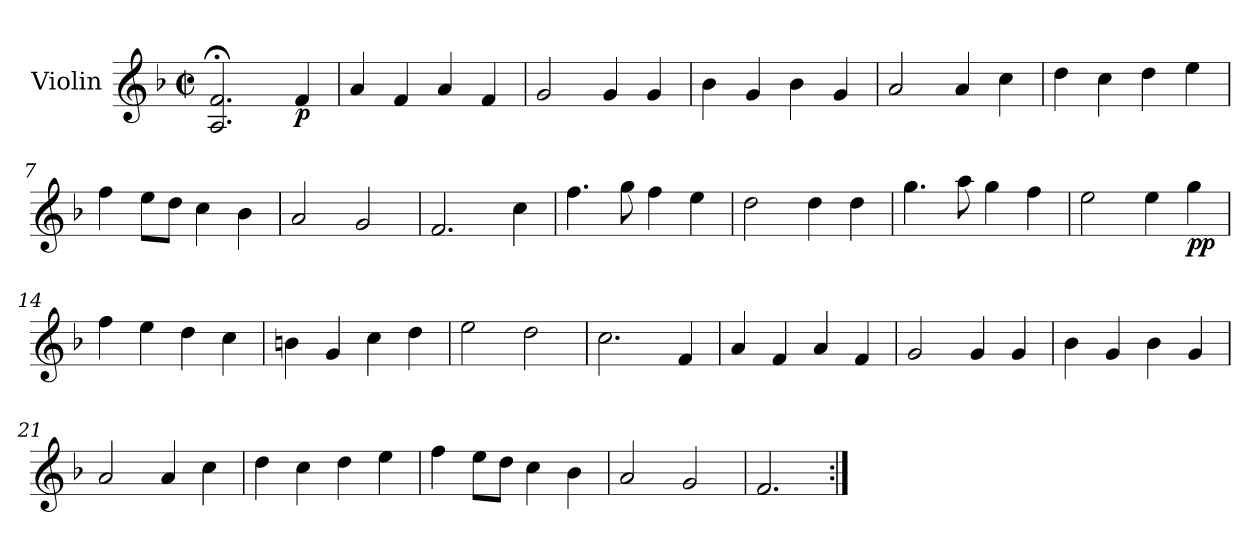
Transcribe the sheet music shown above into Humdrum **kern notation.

**kern	**dynam
*part1	*part1
*staff1	*staff1
*I"Violin	*
*I'Vln.	*
*clefG2	*
*k[b-]	*
*M2/2	*
*met(c|)	*
=1	=1
2.A;</ 2.f;</	.
!	!LO:DY:b
4f/	p
=2	=2
4a/	.
4f/	.
4a/	.
4f/	.
=3	=3
2g/	.
4g/	.
4g/	.
=4	=4
4b-\	.
4g/	.
4b-\	.
4g/	.
=5	=5
2a/	.
4a/	.
4cc\	.
=6	=6
4dd\	.
4cc\	.
4dd\	.
4ee\	.
=7	=7
4ff\	.
8ee\L	.
8dd\J	.
4cc\	.
4b-\	.
!!LO:LB:g=z
=8	=8
2a/	.
2g/	.
=9	=9
2.f/	.
4cc\	.
=10	=10
4.ff\	.
8gg\	.
4ff\	.
4ee\	.
=11	=11
2dd\	.
4dd\	.
4dd\	.
=12	=12
4.gg\	.
8aa\	.
4gg\	.
4ff\	.
=13	=13
2ee\	.
4ee\	.
!	!LO:DY:b
4gg\	pp
=14	=14
4ff\	.
4ee\	.
4dd\	.
4cc\	.
!!LO:LB:g=z
=15	=15
4bn\	.
4g/	.
4cc\	.
4dd\	.
=16	=16
2ee\	.
2dd\	.
=17	=17
2.cc\	.
4f/	.
=18	=18
4a/	.
4f/	.
4a/	.
4f/	.
=19	=19
2g/	.
4g/	.
4g/	.
=20	=20
4b-\	.
4g/	.
4b-\	.
4g/	.
=21	=21
2a/	.
4a/	.
4cc\	.
=22	=22
4dd\	.
4cc\	.
4dd\	.
4ee\	.
!!LO:LB:g=z
=23	=23
4ff\	.
8ee\L	.
8dd\J	.
4cc\	.
4b-\	.
=24	=24
2a/	.
2g/	.
=25	=25
2.f/	.
=:|!	=:|!
*-	*-
